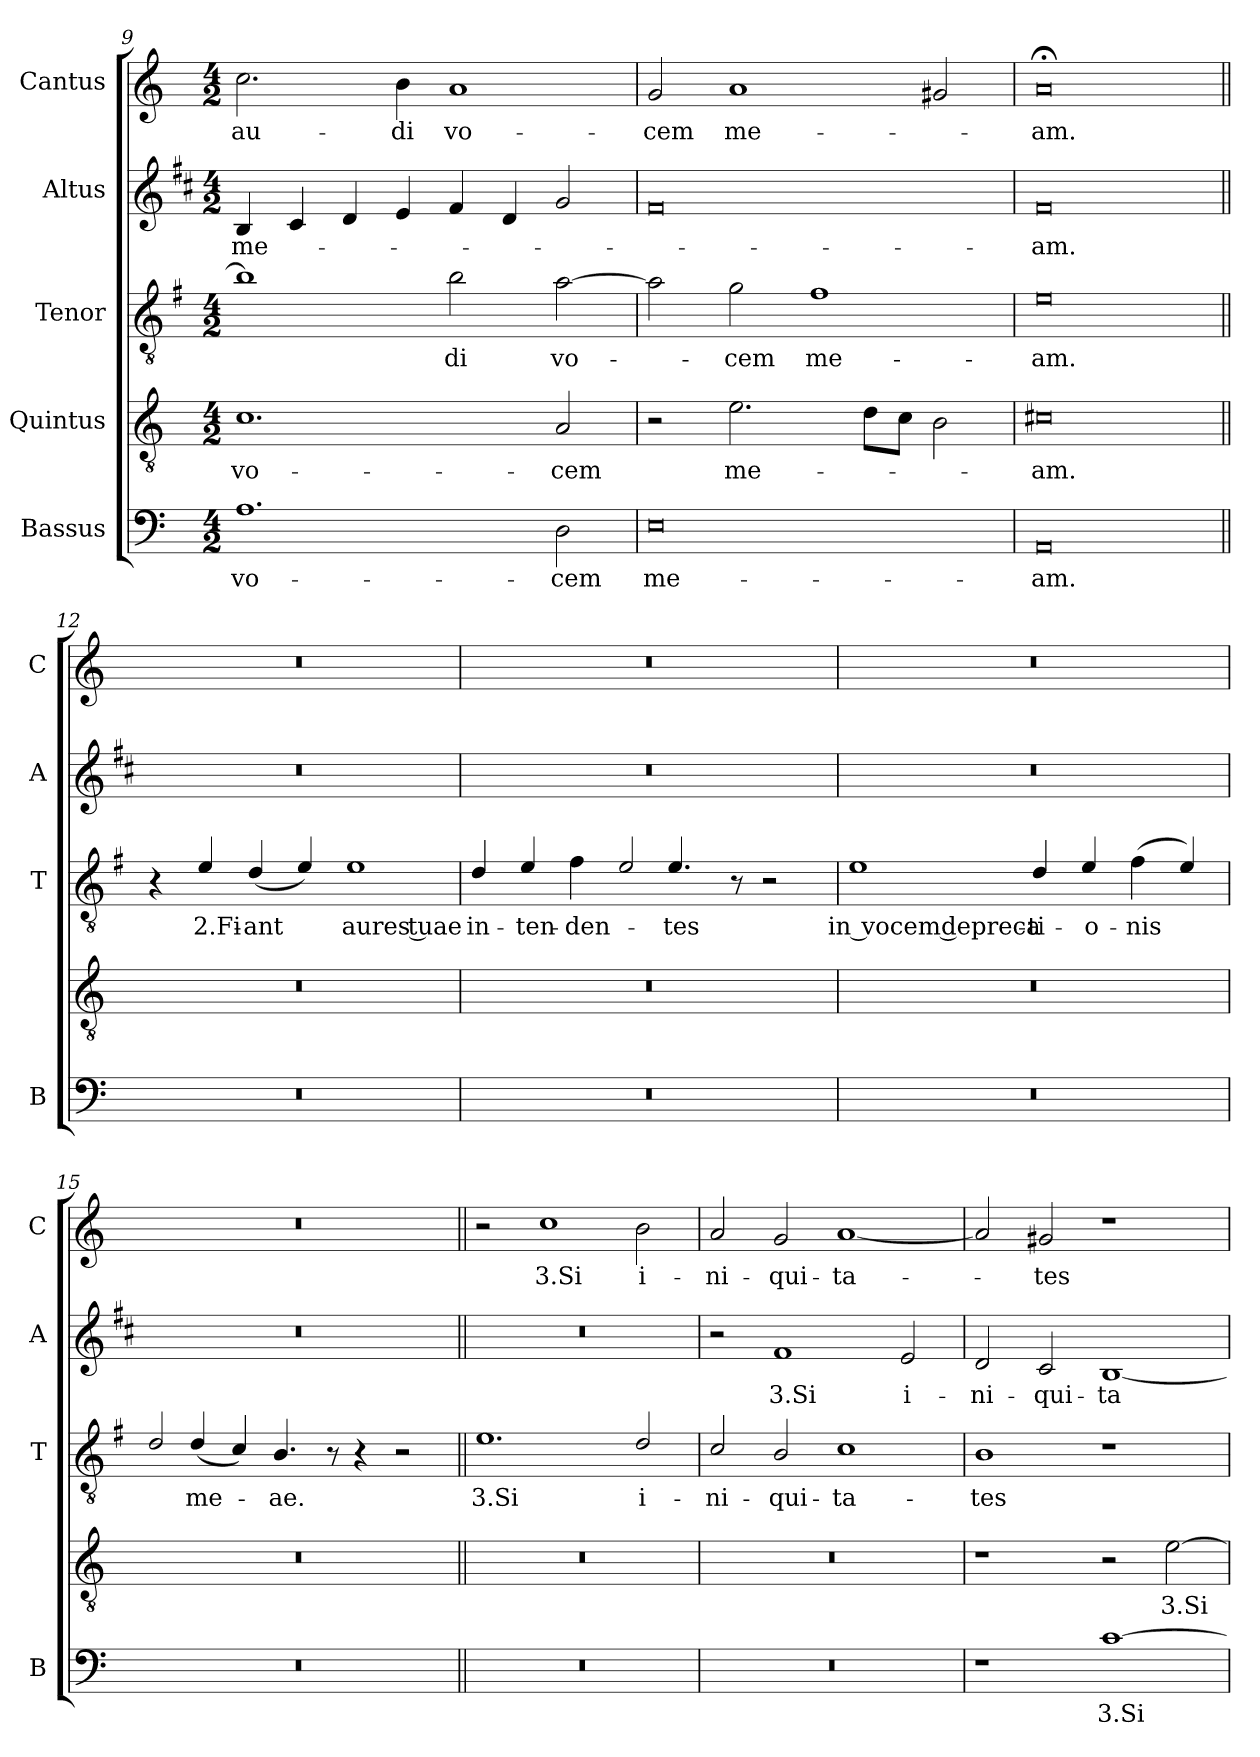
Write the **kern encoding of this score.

**kern	**text	**kern	**text	**kern	**text	**kern	**text	**kern	**text
*part5	*part5	*part4	*part4	*part3	*part3	*part2	*part2	*part1	*part1
*staff5	*staff5	*staff4	*staff4	*staff3	*staff3	*staff2	*staff2	*staff1	*staff1
*I"Bassus	*	*I"Quintus	*	*I"Tenor	*	*I"Altus	*	*I"Cantus	*
*I'B	*	*	*	*I'T	*	*I'A	*	*I'C	*
*clefF4	*	*clefGv2	*	*clefGv2	*	*clefG2	*	*clefG2	*
*	*	*	*	*ITrd4c7	*	*ITrd1c2	*	*	*
*k[]	*	*k[]	*	*k[]	*	*k[]	*	*k[]	*
*C:	*	*C:	*	*C:	*	*C:	*	*C:	*
*M4/2	*	*M4/2	*	*M4/2	*	*M4/2	*	*M4/2	*
=9	=9	=9	=9	=9	=9	=9	=9	=9	=9
!	!LO:LY:b	!	!LO:LY:b	!	!	!	!LO:LY:b	!	!LO:LY:b
1.A	vo-	1.c	vo-	1e]	.	4A/	me-	2.cc\	-au-
.	.	.	.	.	.	4B/	.	.	.
.	.	.	.	.	.	4c/	.	.	.
!	!	!	!	!	!	!	!	!	!LO:LY:b
.	.	.	.	.	.	4d/	.	4b\	-di
!	!	!	!	!	!LO:LY:b	!	!	!	!LO:LY:b
.	.	.	.	2e\	-di	4e/	.	1a	vo-
.	.	.	.	.	.	4c/	.	.	.
!	!LO:LY:b	!	!LO:LY:b	!	!LO:LY:b	!	!	!	!
2D\	-cem	2A/	-cem	[2d\	vo-	2f/	.	.	.
=10	=10	=10	=10	=10	=10	=10	=10	=10	=10
!	!LO:LY:b	!	!	!	!	!	!	!	!LO:LY:b
0E	me-	2r	.	2d\]	.	0e	.	2g/	-cem
!	!	!	!LO:LY:b	!	!LO:LY:b	!	!	!	!LO:LY:b
.	.	2.e\	me-	2c\	-cem	.	.	1a	me-
!	!	!	!	!	!LO:LY:b	!	!	!	!
.	.	.	.	1B	me-	.	.	.	.
.	.	8d\L	.	.	.	.	.	.	.
.	.	8c\J	.	.	.	.	.	.	.
.	.	2B\	.	.	.	.	.	2g#X/	.
=11	=11	=11	=11	=11	=11	=11	=11	=11	=11
!	!LO:LY:b	!	!LO:LY:b	!	!LO:LY:b	!	!LO:LY:b	!	!LO:LY:b
0AA	-am.	0c#X	-am.	0A	-am.	0e	-am.	0a;<	-am.
!!LO:LB:g=z
=12||	=12||	=12||	=12||	=12||	=12||	=12||	=12||	=12||	=12||
0r	.	0r	.	4r	.	0r	.	0r	.
!	!	!	!	!	!LO:LY:b	!	!	!	!
.	.	.	.	4A/	2.Fi-	.	.	.	.
!	!	!	!	!	!LO:LY:b	!	!	!	!
.	.	.	.	(<4G/	-ant	.	.	.	.
.	.	.	.	4A/)	.	.	.	.	.
!	!	!	!	!	!LO:LY:b	!	!	!	!
.	.	.	.	1A	aures tuae	.	.	.	.
=13	=13	=13	=13	=13	=13	=13	=13	=13	=13
!	!	!	!	!	!LO:LY:b	!	!	!	!
0r	.	0r	.	4G/	in-	0r	.	0r	.
!	!	!	!	!	!LO:LY:b	!	!	!	!
.	.	.	.	4A/	-ten-	.	.	.	.
!	!	!	!	!	!LO:LY:b	!	!	!	!
.	.	.	.	4B\	-den-	.	.	.	.
!	!	!	!	!LO:N:head=open	!	!	!	!	!
.	.	.	.	4A/	.	.	.	.	.
!	!	!	!	!	!LO:LY:b	!	!	!	!
.	.	.	.	4.A/	-tes	.	.	.	.
.	.	.	.	8r	.	.	.	.	.
.	.	.	.	2r	.	.	.	.	.
=14	=14	=14	=14	=14	=14	=14	=14	=14	=14
!	!	!	!	!	!LO:LY:b	!	!	!	!
0r	.	0r	.	1A	in vocem depreca-	0r	.	0r	.
!	!	!	!	!	!LO:LY:b	!	!	!	!
.	.	.	.	4G/	-ti-	.	.	.	.
!	!	!	!	!	!LO:LY:b	!	!	!	!
.	.	.	.	4A/	-o-	.	.	.	.
!	!	!	!	!	!LO:LY:b	!	!	!	!
.	.	.	.	(>4B\	-nis	.	.	.	.
.	.	.	.	4A/)	.	.	.	.	.
=15	=15	=15	=15	=15	=15	=15	=15	=15	=15
!	!	!	!	!LO:N:head=open	!	!	!	!	!
0r	.	0r	.	4G/	.	0r	.	0r	.
!	!	!	!	!	!LO:LY:b	!	!	!	!
.	.	.	.	(<4G/	me-	.	.	.	.
.	.	.	.	4F/)	.	.	.	.	.
!	!	!	!	!	!LO:LY:b	!	!	!	!
.	.	.	.	4.E/	-ae.	.	.	.	.
.	.	.	.	8r	.	.	.	.	.
.	.	.	.	4r	.	.	.	.	.
.	.	.	.	2r	.	.	.	.	.
!!LO:PB:g=z
=16||	=16||	=16||	=16||	=16||	=16||	=16||	=16||	=16||	=16||
!	!	!	!	!	!LO:LY:b	!	!	!	!
0r	.	0r	.	1.A	3.Si	0r	.	2r	.
!	!	!	!	!	!	!	!	!	!LO:LY:b
.	.	.	.	.	.	.	.	1cc	3.Si
!	!	!	!	!	!LO:LY:b	!	!	!	!LO:LY:b
.	.	.	.	2G/	i-	.	.	2b\	i-
=17	=17	=17	=17	=17	=17	=17	=17	=17	=17
!	!	!	!	!	!LO:LY:b	!	!	!	!LO:LY:b
0r	.	0r	.	2F/	-ni-	2r	.	2a/	-ni-
!	!	!	!	!	!LO:LY:b	!	!LO:LY:b	!	!LO:LY:b
.	.	.	.	2E/	-qui-	1e	3.Si	2g/	-qui-
!	!	!	!	!	!LO:LY:b	!	!	!	!LO:LY:b
.	.	.	.	1F	-ta-	.	.	[1a	-ta-
!	!	!	!	!	!	!	!LO:LY:b	!	!
.	.	.	.	.	.	2d/	i-	.	.
=18	=18	=18	=18	=18	=18	=18	=18	=18	=18
!	!	!	!	!	!LO:LY:b	!	!LO:LY:b	!	!
1r	.	1r	.	1E	-tes	2c/	-ni-	2a/]	.
!	!	!	!	!	!	!	!LO:LY:b	!	!LO:LY:b
.	.	.	.	.	.	2B/	-qui-	2g#X/	-tes
!	!LO:LY:b	!	!	!	!	!	!LO:LY:b	!	!
[1c	3.Si	2r	.	1r	.	[1A	-ta-	1r	.
!	!	!	!LO:LY:b	!	!	!	!	!	!
.	.	[2e\	3.Si	.	.	.	.	.	.
=	=	=	=	=	=	=	=	=	=
*-	*-	*-	*-	*-	*-	*-	*-	*-	*-
